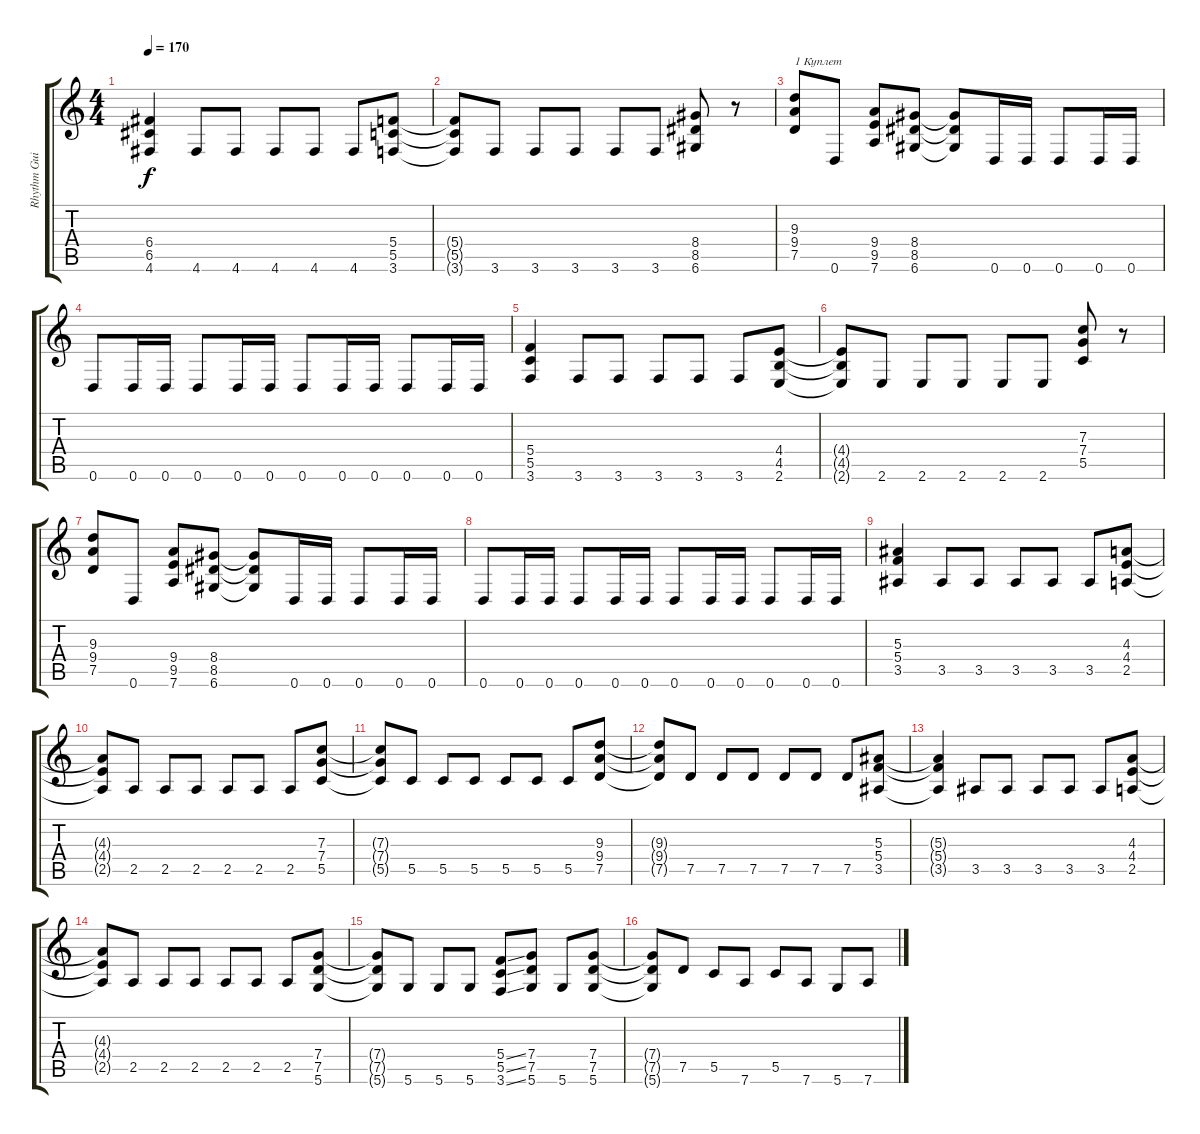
\track ("Rhythm Guitar" "Rhythm Gui") {instrument distortionguitar}
\staff {score tabs}
\tuning (D4 A3 F3 C3 G2 D2) {hide}
\ts (4 4)
\tempo 170
\clef g2
\ks c
(6.4 6.5 4.6).4{dy f} 4.6.8 4.6.8 4.6.8 4.6.8 4.6.8 (5.4 5.5 3.6).8 |
(5.4{t} 5.5{t} 3.6{t}).8 3.6.8 3.6.8 3.6.8 3.6.8 3.6.8 (8.4 8.5 6.6).8 r.8 |
(9.3 9.4 7.5).8{txt "1 Куплет"} 0.6.8 (9.4 9.5 7.6).8 (8.4 8.5 6.6).8 (8.4{t} 8.5{t} 6.6{t}).8 0.6.16 0.6.16 0.6.8 0.6.16 0.6.16 |
0.6.8 0.6.16 0.6.16 0.6.8 0.6.16 0.6.16 0.6.8 0.6.16 0.6.16 0.6.8 0.6.16 0.6.16 |
(5.4 5.5 3.6).4 3.6.8 3.6.8 3.6.8 3.6.8 3.6.8 (4.4 4.5 2.6).8 |
(4.4{t} 4.5{t} 2.6{t}).8 2.6.8 2.6.8 2.6.8 2.6.8 2.6.8 (7.3 7.4 5.5).8 r.8 |
(9.3 9.4 7.5).8 0.6.8 (9.4 9.5 7.6).8 (8.4 8.5 6.6).8 (8.4{t} 8.5{t} 6.6{t}).8 0.6.16 0.6.16 0.6.8 0.6.16 0.6.16 |
0.6.8 0.6.16 0.6.16 0.6.8 0.6.16 0.6.16 0.6.8 0.6.16 0.6.16 0.6.8 0.6.16 0.6.16 |
(5.3 5.4 3.5).4 3.5.8 3.5.8 3.5.8 3.5.8 3.5.8 (4.3 4.4 2.5).8 |
(4.3{t} 4.4{t} 2.5{t}).8 2.5.8 2.5.8 2.5.8 2.5.8 2.5.8 2.5.8 (7.3 7.4 5.5).8 |
(7.3{t} 7.4{t} 5.5{t}).8 5.5.8 5.5.8 5.5.8 5.5.8 5.5.8 5.5.8 (9.3 9.4 7.5).8 |
(9.3{t} 9.4{t} 7.5{t}).8 7.5.8 7.5.8 7.5.8 7.5.8 7.5.8 7.5.8 (5.3 5.4 3.5).8 |
(5.3{t} 5.4{t} 3.5{t}).4 3.5.8 3.5.8 3.5.8 3.5.8 3.5.8 (4.3 4.4 2.5).8 |
(4.3{t} 4.4{t} 2.5{t}).8 2.5.8 2.5.8 2.5.8 2.5.8 2.5.8 2.5.8 (7.4 7.5 5.6).8 |
(7.4{t} 7.5{t} 5.6{t}).8 5.6.8 5.6.8 5.6.8 (5.4{ss} 5.5{ss} 3.6{ss}).8 (7.4 7.5 5.6).8 5.6.8 (7.4 7.5 5.6).8 |
(7.4{t} 7.5{t} 5.6{t}).8 7.5.8 5.5.8 7.6.8 5.5.8 7.6.8 5.6.8 7.6.8
